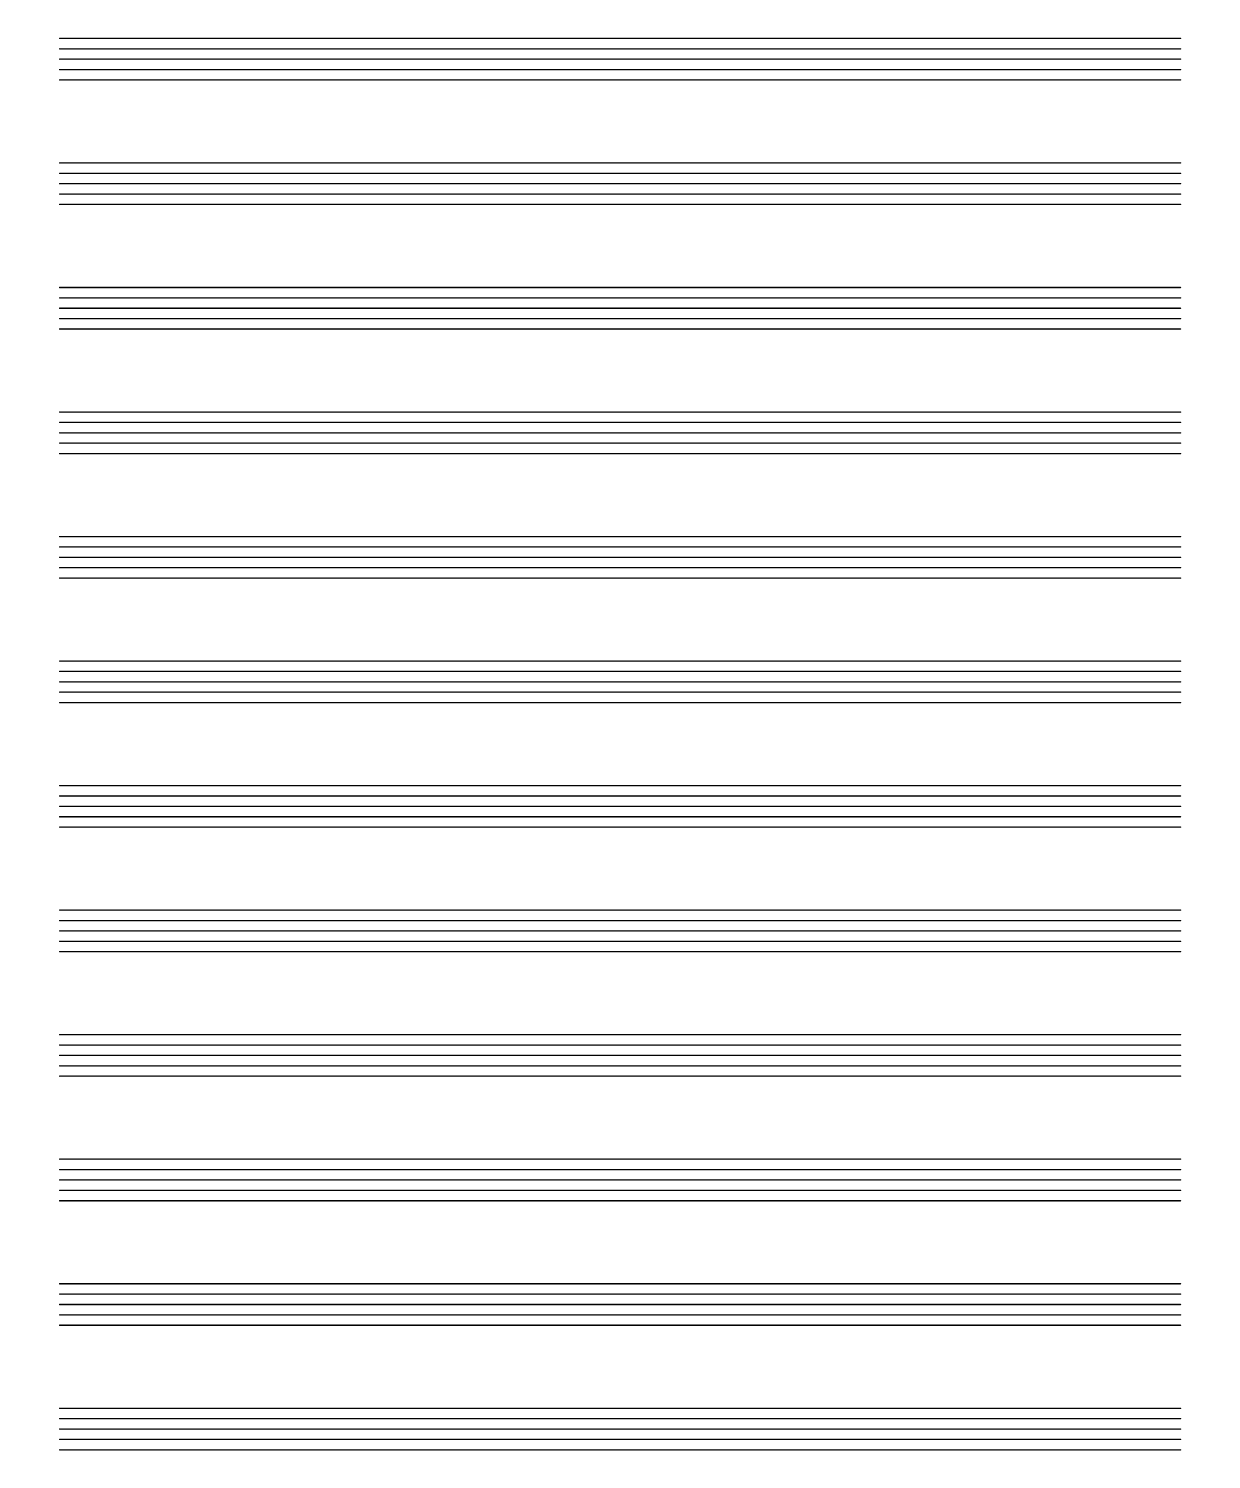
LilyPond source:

\version "2.18.0"

\header {
  texidoc = "
To create blank staves, generate empty measures then remove the
@code{Bar_number_engraver} from the @code{Score} context, and the
@code{Time_signature_engraver}, @code{Clef_engraver} and
@code{Bar_engraver} from the @code{Staff} context. 

"
  doctitle = "Creating blank staves"
}
#(set-global-staff-size 20)

\score {
  {
    \repeat unfold 12 { s1 \break }
  }
  \layout {
    indent = 0\in
    \context {
      \Staff
      \remove "Time_signature_engraver"
      \remove "Clef_engraver"
      \remove "Bar_engraver"
    }
    \context {
      \Score
      \remove "Bar_number_engraver"
    }
  }
}

% uncomment these lines for "letter" size
%{
\paper {
  #(set-paper-size "letter")
  ragged-last-bottom = ##f
  line-width = 7.5\in
  left-margin = 0.5\in
  bottom-margin = 0.25\in
  top-margin = 0.25\in
}
%}

% uncomment these lines for "A4" size
%{
\paper {
  #(set-paper-size "a4")
  ragged-last-bottom = ##f
  line-width = 180
  left-margin = 15
  bottom-margin = 10
  top-margin = 10
}
%}


